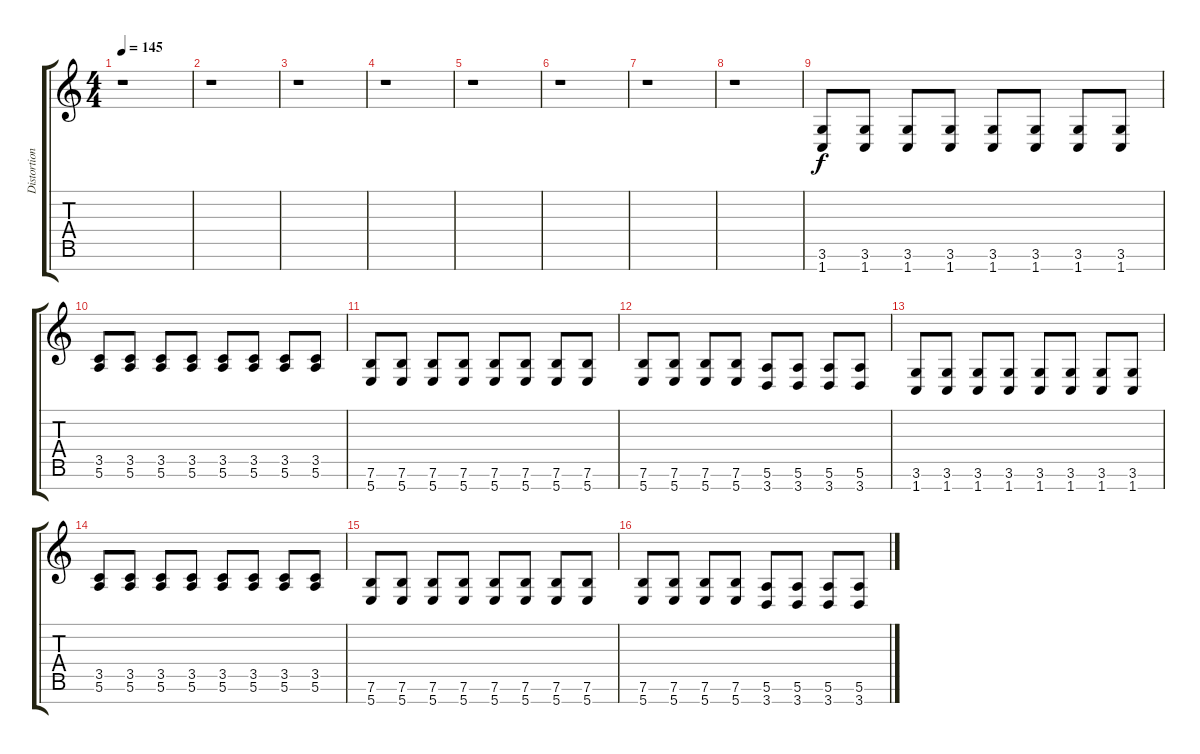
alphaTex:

\track ("Distortion" "Distortion") {instrument distortionguitar}
\staff {score tabs}
\tuning (E4 B3 G3 D3 A2 E2 B1) {hide}
\ts (4 4)
\tempo 145
\clef g2
\ks c
r.1{dy f} |
r.1 |
r.1 |
r.1 |
r.1 |
r.1 |
r.1 |
r.1 |
(3.6 1.7).8 (3.6 1.7).8 (3.6 1.7).8 (3.6 1.7).8 (3.6 1.7).8 (3.6 1.7).8 (3.6 1.7).8 (3.6 1.7).8 |
(3.5 5.6).8 (3.5 5.6).8 (3.5 5.6).8 (3.5 5.6).8 (3.5 5.6).8 (3.5 5.6).8 (3.5 5.6).8 (3.5 5.6).8 |
(7.6 5.7).8 (7.6 5.7).8 (7.6 5.7).8 (7.6 5.7).8 (7.6 5.7).8 (7.6 5.7).8 (7.6 5.7).8 (7.6 5.7).8 |
(7.6 5.7).8 (7.6 5.7).8 (7.6 5.7).8 (7.6 5.7).8 (5.6 3.7).8 (5.6 3.7).8 (5.6 3.7).8 (5.6 3.7).8 |
(3.6 1.7).8 (3.6 1.7).8 (3.6 1.7).8 (3.6 1.7).8 (3.6 1.7).8 (3.6 1.7).8 (3.6 1.7).8 (3.6 1.7).8 |
(3.5 5.6).8 (3.5 5.6).8 (3.5 5.6).8 (3.5 5.6).8 (3.5 5.6).8 (3.5 5.6).8 (3.5 5.6).8 (3.5 5.6).8 |
(7.6 5.7).8 (7.6 5.7).8 (7.6 5.7).8 (7.6 5.7).8 (7.6 5.7).8 (7.6 5.7).8 (7.6 5.7).8 (7.6 5.7).8 |
(7.6 5.7).8 (7.6 5.7).8 (7.6 5.7).8 (7.6 5.7).8 (5.6 3.7).8 (5.6 3.7).8 (5.6 3.7).8 (5.6 3.7).8
